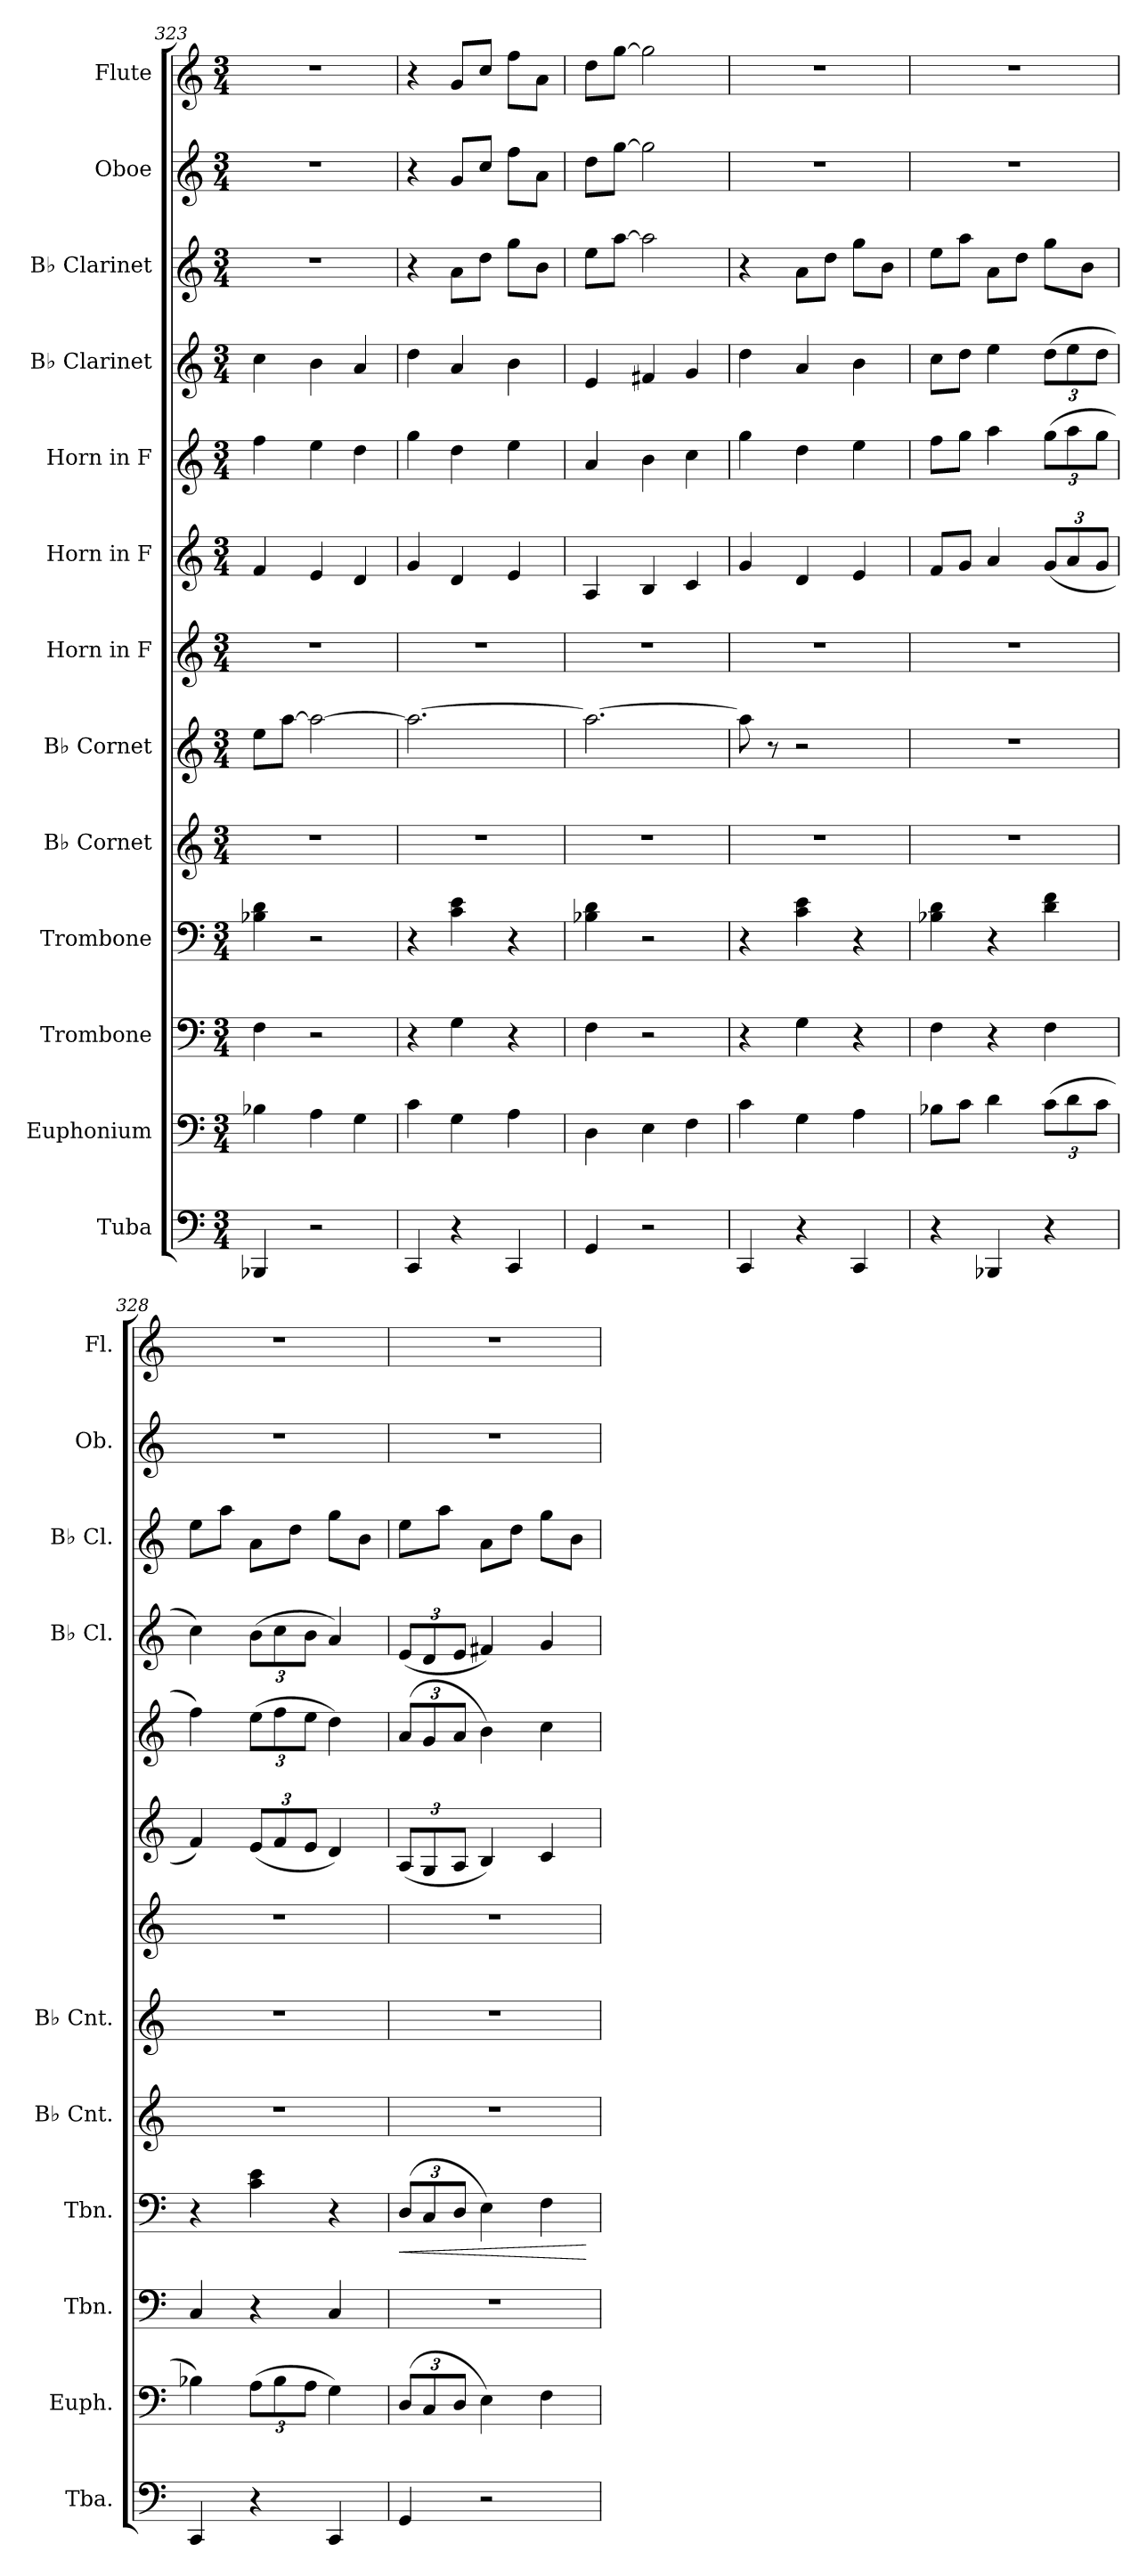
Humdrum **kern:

**kern	**kern	**kern	**kern	**dynam	**kern	**kern	**kern	**kern	**kern	**kern	**kern	**kern	**kern
*part13	*part12	*part11	*part10	*part10	*part9	*part8	*part7	*part6	*part5	*part4	*part3	*part2	*part1
*staff13	*staff12	*staff11	*staff10	*staff10	*staff9	*staff8	*staff7	*staff6	*staff5	*staff4	*staff3	*staff2	*staff1
*I"Tuba	*I"Euphonium	*I"Trombone	*I"Trombone	*	*I"B♭ Cornet	*I"B♭ Cornet	*I"Horn in F	*I"Horn in F	*I"Horn in F	*I"B♭ Clarinet	*I"B♭ Clarinet	*I"Oboe	*I"Flute
*I'Tba.	*I'Euph.	*I'Tbn.	*I'Tbn.	*	*I'B♭ Cnt.	*I'B♭ Cnt.	*	*	*	*I'B♭ Cl.	*I'B♭ Cl.	*I'Ob.	*I'Fl.
!!LO:PB:g=z
*clefF4	*clefF4	*clefF4	*clefF4	*	*clefG2	*clefG2	*clefG2	*clefG2	*clefG2	*clefG2	*clefG2	*clefG2	*clefG2
*	*	*	*	*	*ITrd1c2	*ITrd1c2	*ITrd4c7	*ITrd4c7	*ITrd4c7	*ITrd1c2	*ITrd1c2	*	*
*k[]	*k[]	*k[]	*k[]	*	*k[b-e-]	*k[b-e-]	*k[b-]	*k[b-]	*k[b-]	*k[b-e-]	*k[b-e-]	*k[]	*k[]
*M3/4	*M3/4	*M3/4	*M3/4	*	*M3/4	*M3/4	*M3/4	*M3/4	*M3/4	*M3/4	*M3/4	*M3/4	*M3/4
=323	=323	=323	=323	=323	=323	=323	=323	=323	=323	=323	=323	=323	=323
4BBB-X/	4B-X\	4F\	4B-X\ 4d\	.	2.r	8dd\L	2.r	4B-/	4b-\	4b-\	2.r	2.r	2.r
.	.	.	.	.	.	[8gg\J	.	.	.	.	.	.	.
2r	4A\	2r	2r	.	.	2gg\_	.	4A/	4a\	4a\	.	.	.
.	4G\	.	.	.	.	.	.	4G/	4g\	4g/	.	.	.
=324	=324	=324	=324	=324	=324	=324	=324	=324	=324	=324	=324	=324	=324
4CC/	4c\	4r	4r	.	2.r	2.gg\_	2.r	4c/	4cc\	4cc\	4r	4r	4r
4r	4G\	4G\	4c\ 4e\	.	.	.	.	4G/	4g\	4g/	8g\L	8g/L	8g/L
.	.	.	.	.	.	.	.	.	.	.	8cc\J	8cc/J	8cc/J
4CC/	4A\	4r	4r	.	.	.	.	4A/	4a\	4a\	8ff\L	8ff\L	8ff\L
.	.	.	.	.	.	.	.	.	.	.	8a\J	8a\J	8a\J
=325	=325	=325	=325	=325	=325	=325	=325	=325	=325	=325	=325	=325	=325
4GG/	4D\	4F\	4B-X\ 4d\	.	2.r	2.gg\_	2.r	4D/	4d/	4d/	8dd\L	8dd\L	8dd\L
.	.	.	.	.	.	.	.	.	.	.	[8gg\J	[8gg\J	[8gg\J
2r	4E\	2r	2r	.	.	.	.	4E/	4e\	4en/	2gg\]	2gg\]	2gg\]
.	4F\	.	.	.	.	.	.	4F/	4f\	4f/	.	.	.
=326	=326	=326	=326	=326	=326	=326	=326	=326	=326	=326	=326	=326	=326
4CC/	4c\	4r	4r	.	2.r	8gg\]	2.r	4c/	4cc\	4cc\	4r	2.r	2.r
.	.	.	.	.	.	8r	.	.	.	.	.	.	.
4r	4G\	4G\	4c\ 4e\	.	.	2r	.	4G/	4g\	4g/	8g\L	.	.
.	.	.	.	.	.	.	.	.	.	.	8cc\J	.	.
4CC/	4A\	4r	4r	.	.	.	.	4A/	4a\	4a\	8ff\L	.	.
.	.	.	.	.	.	.	.	.	.	.	8a\J	.	.
=327	=327	=327	=327	=327	=327	=327	=327	=327	=327	=327	=327	=327	=327
4r	8B-X\L	4F\	4B-X\ 4d\	.	2.r	2.r	2.r	8B-/L	8b-\L	8b-\L	8dd\L	2.r	2.r
.	8c\J	.	.	.	.	.	.	8c/J	8cc\J	8cc\J	8gg\J	.	.
4BBB-X/	4d\	4r	4r	.	.	.	.	4d/	4dd\	4dd\	8g\L	.	.
.	.	.	.	.	.	.	.	.	.	.	8cc\J	.	.
*	*Xbrackettup	*	*	*	*	*	*	*Xbrackettup	*Xbrackettup	*Xbrackettup	*	*	*
4r	(12c\L	4F\	4d\ 4f\	.	.	.	.	(12c/L	(12cc\L	(12cc\L	8ff\L	.	.
.	12d\	.	.	.	.	.	.	12d/	12dd\	12dd\	.	.	.
.	.	.	.	.	.	.	.	.	.	.	8a\J	.	.
.	12c\J	.	.	.	.	.	.	12c/J	12cc\J	12cc\J	.	.	.
=328	=328	=328	=328	=328	=328	=328	=328	=328	=328	=328	=328	=328	=328
4CC/	4B-X\)	4C/	4r	.	2.r	2.r	2.r	4B-/)	4b-\)	4b-\)	8dd\L	2.r	2.r
.	.	.	.	.	.	.	.	.	.	.	8gg\J	.	.
4r	(12A\L	4r	4c\ 4e\	.	.	.	.	(12A/L	(12a\L	(12a\L	8g\L	.	.
.	12B-\	.	.	.	.	.	.	12B-/	12b-\	12b-\	.	.	.
.	.	.	.	.	.	.	.	.	.	.	8cc\J	.	.
.	12A\J	.	.	.	.	.	.	12A/J	12a\J	12a\J	.	.	.
4CC/	4G\)	4C/	4r	.	.	.	.	4G/)	4g\)	4g/)	8ff\L	.	.
.	.	.	.	.	.	.	.	.	.	.	8a\J	.	.
!!LO:PB:g=z
=329	=329	=329	=329	=329	=329	=329	=329	=329	=329	=329	=329	=329	=329
*	*	*	*Xbrackettup	*	*	*	*	*	*	*	*	*	*
!	!	!	!	!LO:HP:b	!	!	!	!	!	!	!	!	!
4GG/	(12D/L	2.r	(12D/L	<	2.r	2.r	2.r	(12D/L	(12d/L	(12d/L	8dd\L	2.r	2.r
.	12C/	.	12C/	.	.	.	.	12C/	12c/	12c/	.	.	.
.	.	.	.	.	.	.	.	.	.	.	8gg\J	.	.
.	12D/J	.	12D/J	.	.	.	.	12D/J	12d/J	12d/J	.	.	.
2r	4E\)	.	4E\)	.	.	.	.	4E/)	4e\)	4en/)	8g\L	.	.
.	.	.	.	.	.	.	.	.	.	.	8cc\J	.	.
.	4F\	.	4F\	.	.	.	.	4F/	4f\	4f/	8ff\L	.	.
.	.	.	.	.	.	.	.	.	.	.	8a\J	.	.
.	.	.	.	[	.	.	.	.	.	.	.	.	.
=	=	=	=	=	=	=	=	=	=	=	=	=	=
*-	*-	*-	*-	*-	*-	*-	*-	*-	*-	*-	*-	*-	*-
